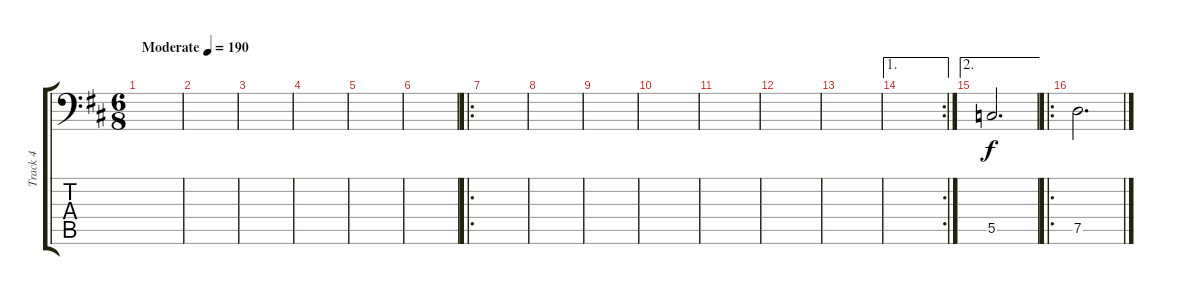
\track ("Track 4" "Track 4") {instrument electricbasspick}
\staff {score tabs}
\tuning (D3 A2 F2 C2 G1 D1) {hide}
\ts (6 8)
\tempo (190 "Moderate")
\clef f4
\ks d
|
|
|
|
|
|
\ro
|
|
|
|
|
|
|
\ae 1
\rc 2
|
\ae 2
5.5.2{d} |
\ro
7.5.2{d}
